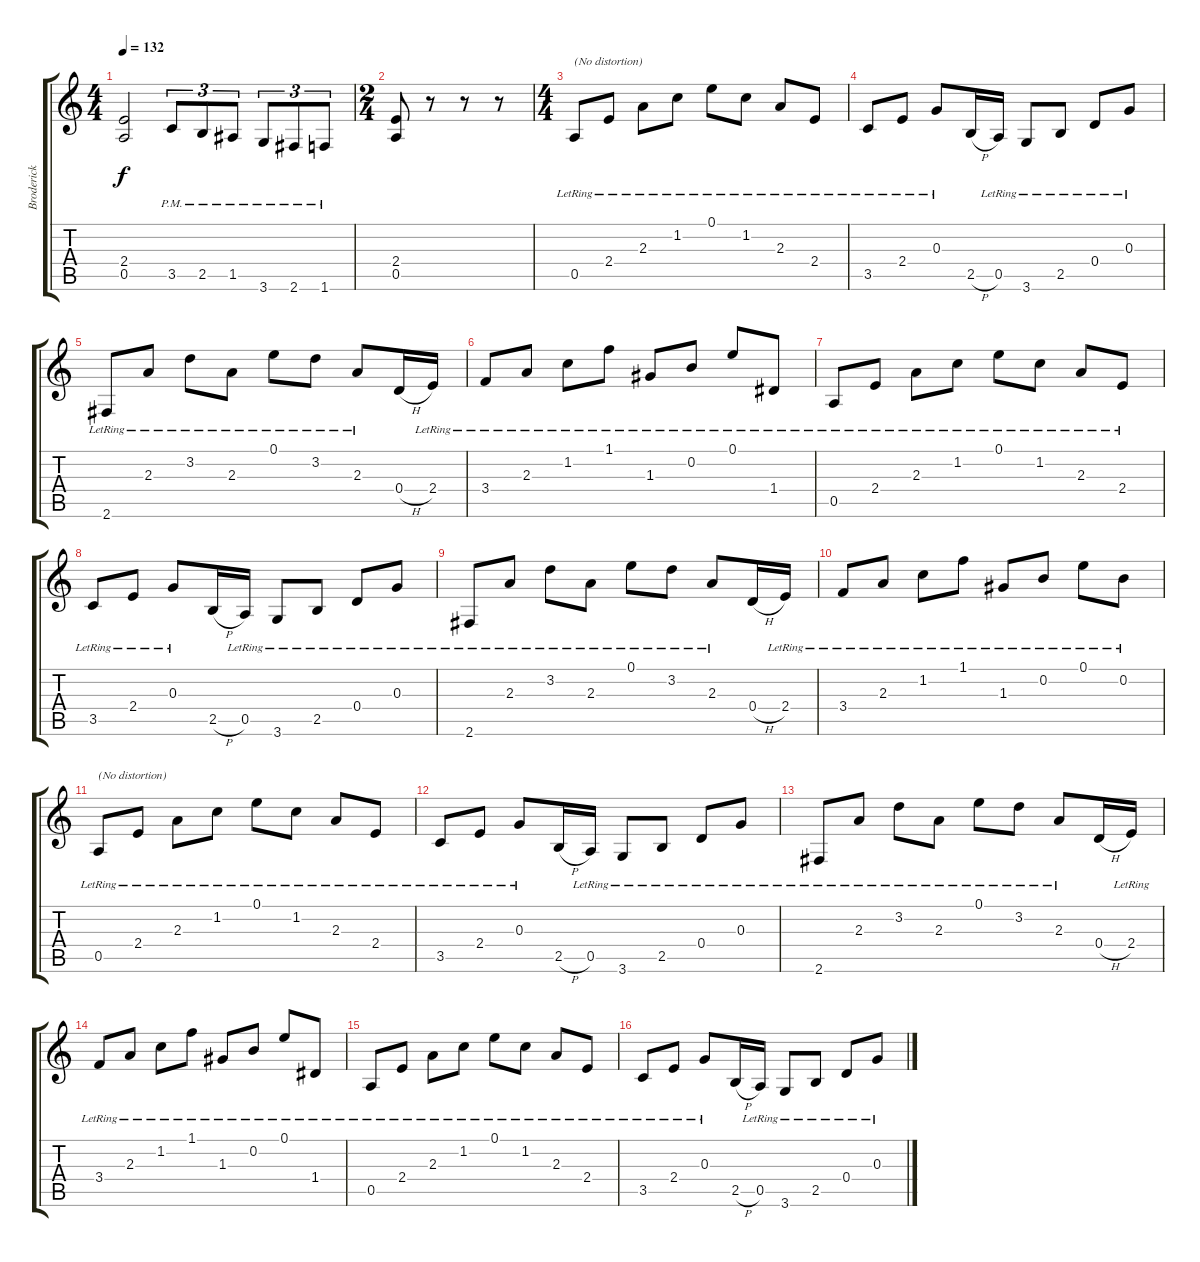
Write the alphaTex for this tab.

\track ("Broderick" "Broderick") {instrument acousticguitarsteel}
\staff {score tabs}
\tuning (E4 B3 G3 D3 A2 E2) {hide}
\ts (4 4)
\tempo 132
\clef g2
\ks c
(2.4 0.5).2{dy f} 3.5{pm}.8{tu (3 2)} 2.5{pm}.8{tu (3 2)} 1.5{pm}.8{tu (3 2)} 3.6{pm}.8{tu (3 2)} 2.6{pm}.8{tu (3 2)} 1.6{pm}.8{tu (3 2)} |
\ts (2 4)
(2.4 0.5).8 r.8 r.8 r.8 |
\ts (4 4)
0.5{lr}.8{txt "(No distortion)" volume 10 instrument electricguitarclean} 2.4{lr}.8 2.3{lr}.8 1.2{lr}.8 0.1{lr}.8 1.2{lr}.8 2.3{lr}.8 2.4{lr}.8 |
3.5{lr}.8 2.4{lr}.8 0.3{lr}.8 2.5{h}.16 0.5{lr}.16 3.6{lr}.8 2.5{lr}.8 0.4{lr}.8 0.3{lr}.8 |
2.6{lr}.8 2.3{lr}.8 3.2{lr}.8 2.3{lr}.8 0.1{lr}.8 3.2{lr}.8 2.3{lr}.8 0.4{h}.16 2.4{lr}.16 |
3.4{lr}.8 2.3{lr}.8 1.2{lr}.8 1.1{lr}.8 1.3{lr}.8 0.2{lr}.8 0.1{lr}.8 1.4{lr}.8 |
0.5{lr}.8 2.4{lr}.8 2.3{lr}.8 1.2{lr}.8 0.1{lr}.8 1.2{lr}.8 2.3{lr}.8 2.4{lr}.8 |
3.5{lr}.8 2.4{lr}.8 0.3{lr}.8 2.5{h}.16 0.5{lr}.16 3.6{lr}.8 2.5{lr}.8 0.4{lr}.8 0.3{lr}.8 |
2.6{lr}.8 2.3{lr}.8 3.2{lr}.8 2.3{lr}.8 0.1{lr}.8 3.2{lr}.8 2.3{lr}.8 0.4{h}.16 2.4{lr}.16 |
3.4{lr}.8 2.3{lr}.8 1.2{lr}.8 1.1{lr}.8 1.3{lr}.8 0.2{lr}.8 0.1{lr}.8 0.2{lr}.8 |
0.5{lr}.8{txt "(No distortion)" volume 10 instrument electricguitarclean} 2.4{lr}.8 2.3{lr}.8 1.2{lr}.8 0.1{lr}.8 1.2{lr}.8 2.3{lr}.8 2.4{lr}.8 |
3.5{lr}.8 2.4{lr}.8 0.3{lr}.8 2.5{h}.16 0.5{lr}.16 3.6{lr}.8 2.5{lr}.8 0.4{lr}.8 0.3{lr}.8 |
2.6{lr}.8 2.3{lr}.8 3.2{lr}.8 2.3{lr}.8 0.1{lr}.8 3.2{lr}.8 2.3{lr}.8 0.4{h}.16 2.4{lr}.16 |
3.4{lr}.8 2.3{lr}.8 1.2{lr}.8 1.1{lr}.8 1.3{lr}.8 0.2{lr}.8 0.1{lr}.8 1.4{lr}.8 |
0.5{lr}.8 2.4{lr}.8 2.3{lr}.8 1.2{lr}.8 0.1{lr}.8 1.2{lr}.8 2.3{lr}.8 2.4{lr}.8 |
3.5{lr}.8 2.4{lr}.8 0.3{lr}.8 2.5{h}.16 0.5{lr}.16 3.6{lr}.8 2.5{lr}.8 0.4{lr}.8 0.3{lr}.8
